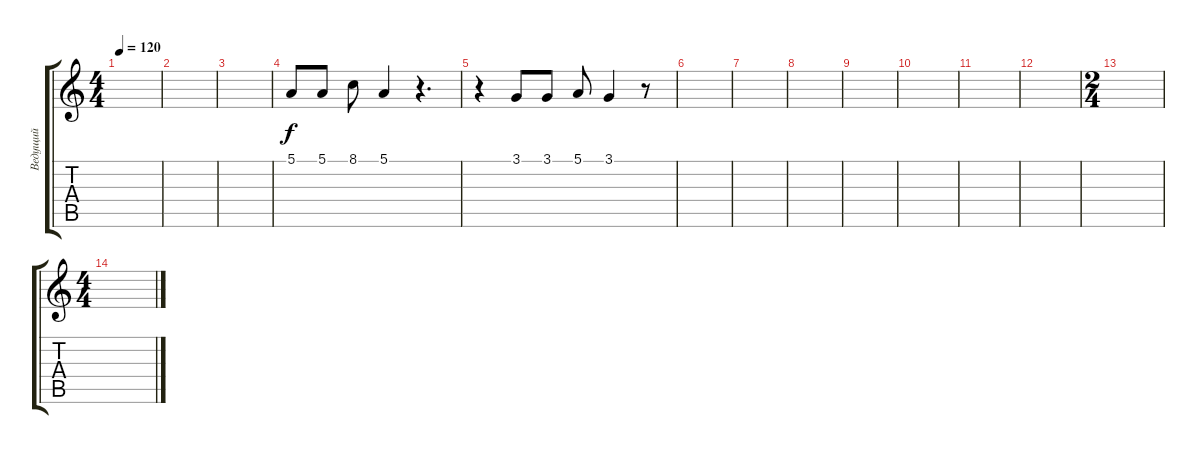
\track ("Ведущий" "Ведущий") {instrument vibraphone}
\staff {score tabs}
\tuning (E4 B3 G3 D3 A2 E2) {hide}
\ts (4 4)
\tempo 120
\clef g2
\ks c
|
|
|
5.1.8 5.1.8 8.1.8 5.1.4 r.4{d} |
r.4 3.1.8 3.1.8 5.1.8 3.1.4 r.8 |
|
|
|
|
|
|
|
\ts (2 4)
|
\ts (4 4)
